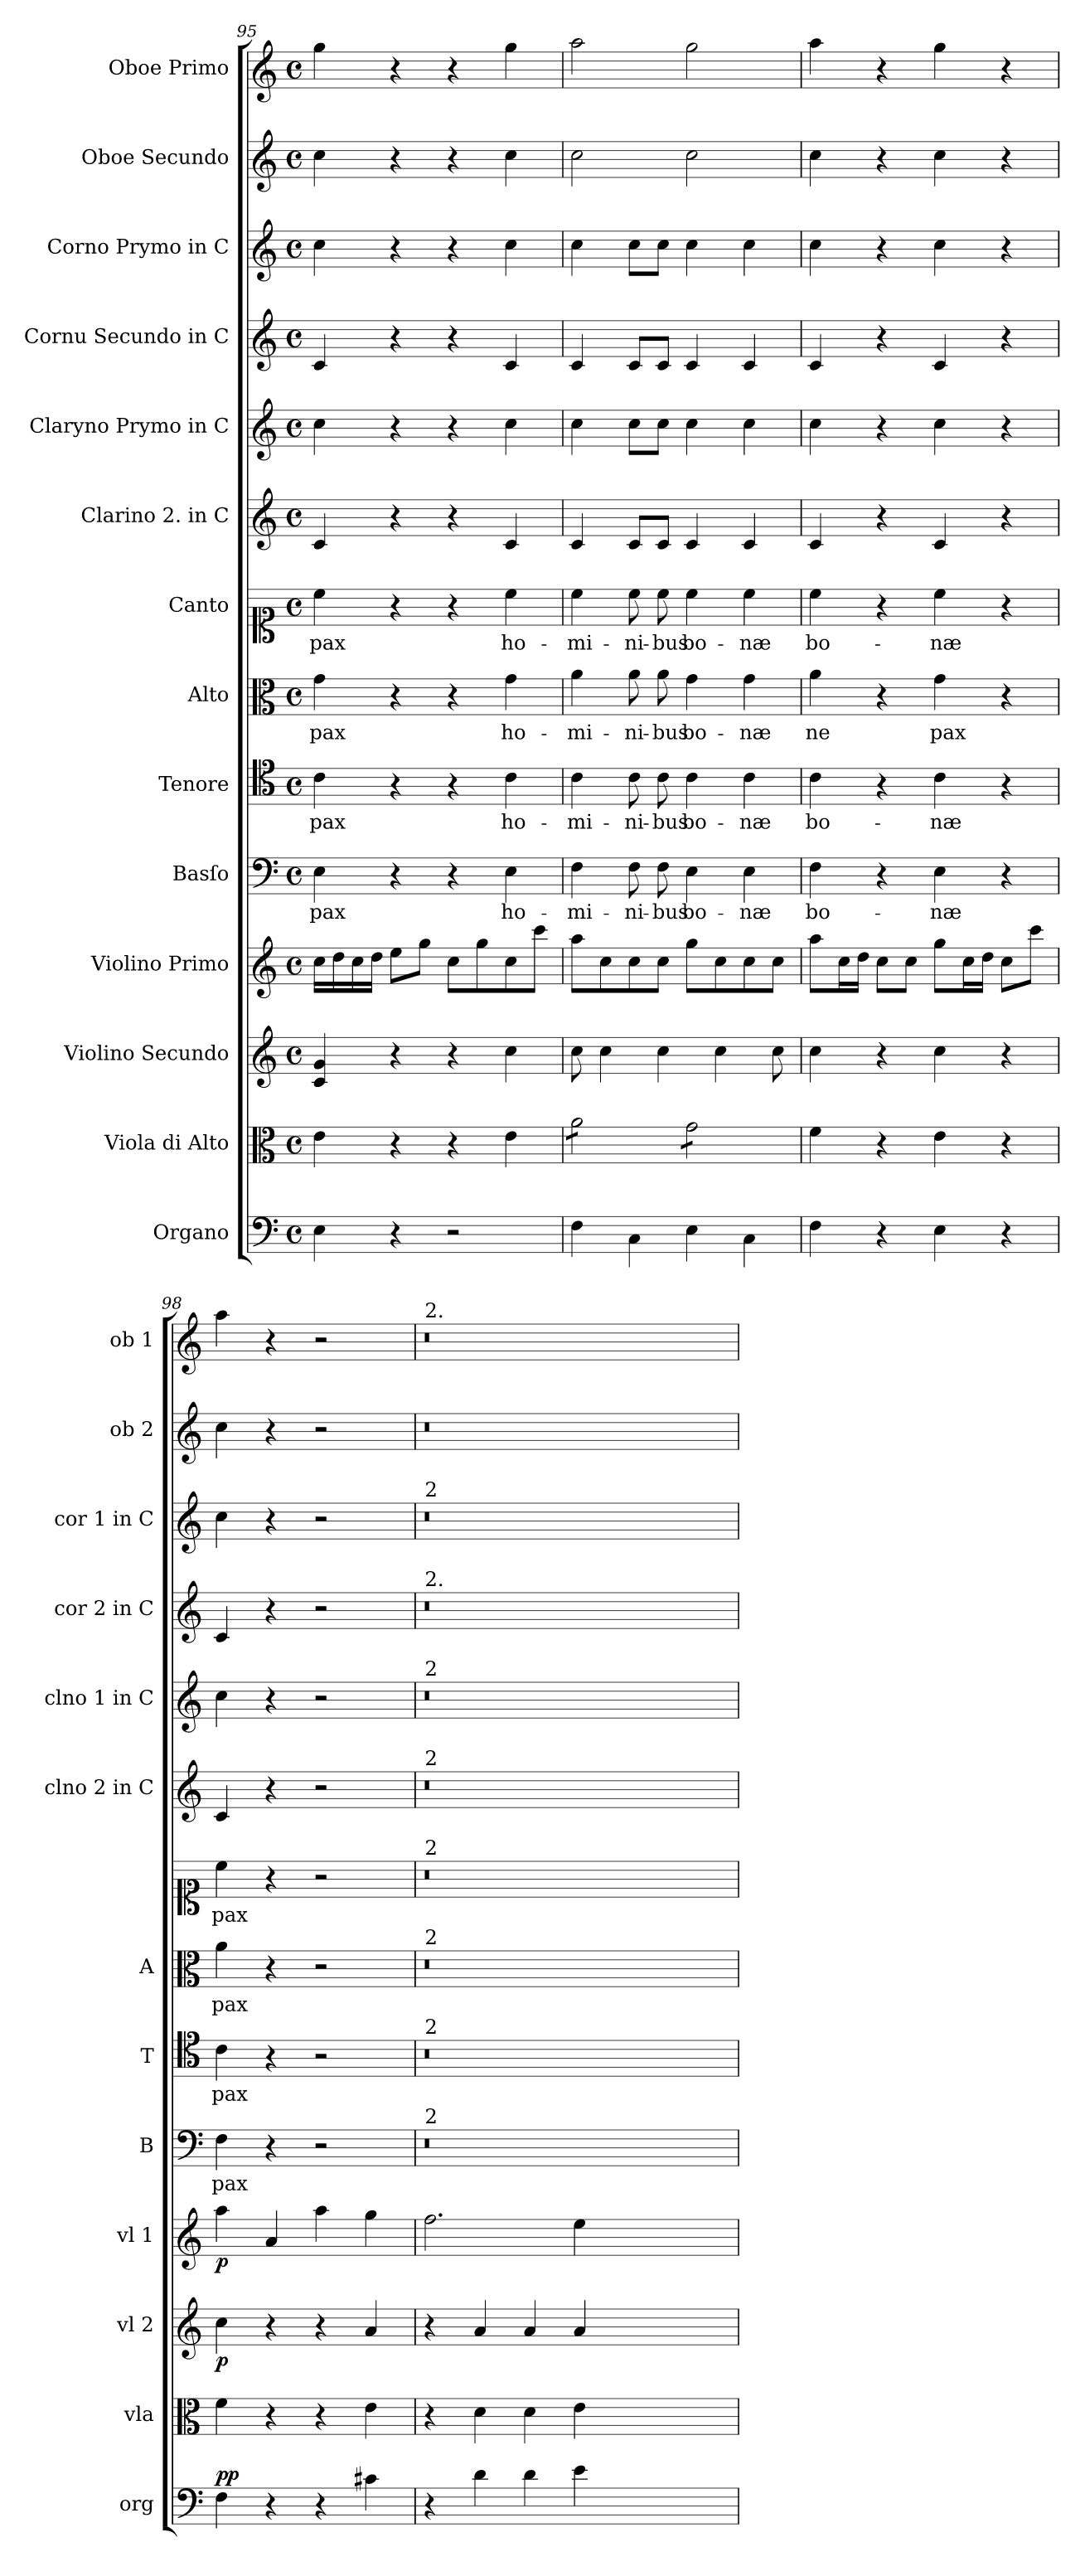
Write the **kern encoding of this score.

**kern	**dynam	**kern	**kern	**dynam	**kern	**dynam	**kern	**text	**kern	**text	**kern	**text	**kern	**text	**kern	**kern	**kern	**kern	**kern	**kern
*part14	*part14	*part13	*part12	*part12	*part11	*part11	*part10	*part10	*part9	*part9	*part8	*part8	*part7	*part7	*part6	*part5	*part4	*part3	*part2	*part1
*staff14	*staff14	*staff13	*staff12	*staff12	*staff11	*staff11	*staff10	*staff10	*staff9	*staff9	*staff8	*staff8	*staff7	*staff7	*staff6	*staff5	*staff4	*staff3	*staff2	*staff1
*I"Organo	*	*I"Viola di Alto	*I"Violino Secundo	*	*I"Violino Primo	*	*I"Basſo	*	*I"Tenore	*	*I"Alto	*	*I"Canto	*	*I"Clarino 2. in C	*I"Claryno Prymo in C	*I"Cornu Secundo in C	*I"Corno Prymo in C	*I"Oboe Secundo	*I"Oboe Primo
*I'org	*	*I'vla	*I'vl 2	*	*I'vl 1	*	*I'B	*	*I'T	*	*I'A	*	*	*	*I'clno 2 in C	*I'clno 1 in C	*I'cor 2 in C	*I'cor 1 in C	*I'ob 2	*I'ob 1
*clefF4	*	*clefC3	*clefG2	*	*clefG2	*	*clefF4	*	*clefC4	*	*clefC3	*	*clefC1	*	*clefG2	*clefG2	*clefG2	*clefG2	*clefG2	*clefG2
*k[]	*	*k[]	*k[]	*	*k[]	*	*k[]	*	*k[]	*	*k[]	*	*k[]	*	*k[]	*k[]	*k[]	*k[]	*k[]	*k[]
*C:	*	*C:	*C:	*	*C:	*	*C:	*	*C:	*	*C:	*	*C:	*	*C:	*C:	*C:	*C:	*C:	*C:
*M4/4	*	*M4/4	*M4/4	*	*M4/4	*	*M4/4	*	*M4/4	*	*M4/4	*	*M4/4	*	*M4/4	*M4/4	*M4/4	*M4/4	*M4/4	*M4/4
*met(c)	*	*met(c)	*met(c)	*	*met(c)	*	*met(c)	*	*met(c)	*	*met(c)	*	*met(c)	*	*met(c)	*met(c)	*met(c)	*met(c)	*met(c)	*met(c)
=95	=95	=95	=95	=95	=95	=95	=95	=95	=95	=95	=95	=95	=95	=95	=95	=95	=95	=95	=95	=95
4E\	.	4e\	4c/ 4g/	.	16cc\LL	.	4E\	pax	4c\	pax	4g\	pax	4cc\	pax	4c/	4cc\	4c/	4cc\	4cc\	4gg\
.	.	.	.	.	16dd\	.	.	.	.	.	.	.	.	.	.	.	.	.	.	.
.	.	.	.	.	16cc\	.	.	.	.	.	.	.	.	.	.	.	.	.	.	.
.	.	.	.	.	16dd\JJ	.	.	.	.	.	.	.	.	.	.	.	.	.	.	.
4r	.	4r	4r	.	8ee\L	.	4r	.	4r	.	4r	.	4r	.	4r	4r	4r	4r	4r	4r
.	.	.	.	.	8gg\J	.	.	.	.	.	.	.	.	.	.	.	.	.	.	.
2r	.	4r	4r	.	8cc\L	.	4r	.	4r	.	4r	.	4r	.	4r	4r	4r	4r	4r	4r
.	.	.	.	.	8gg\	.	.	.	.	.	.	.	.	.	.	.	.	.	.	.
.	.	4e\	4cc\	.	8cc\	.	4E\	ho-	4c\	ho-	4g\	ho-	4cc\	ho-	4c/	4cc\	4c/	4cc\	4cc\	4gg\
.	.	.	.	.	8ccc\J	.	.	.	.	.	.	.	.	.	.	.	.	.	.	.
=96	=96	=96	=96	=96	=96	=96	=96	=96	=96	=96	=96	=96	=96	=96	=96	=96	=96	=96	=96	=96
*	*	*tremolo	*	*	*	*	*	*	*	*	*	*	*	*	*	*	*	*	*	*
4F\	.	8a\L	8cc\	.	8aa\L	.	4F\	-mi-	4c\	-mi-	4a\	-mi-	4cc\	-mi-	4c/	4cc\	4c/	4cc\	2cc\	2aa\
.	.	8a\	4cc\	.	8cc\	.	.	.	.	.	.	.	.	.	.	.	.	.	.	.
4C\	.	8a\	.	.	8cc\	.	8F\	-ni-	8c\	-ni-	8a\	-ni-	8cc\	-ni-	8c/L	8cc\L	8c/L	8cc\L	.	.
.	.	8a\J	4cc\	.	8cc\J	.	8F\	-bus	8c\	-bus	8a\	-bus	8cc\	-bus	8c/J	8cc\J	8c/J	8cc\J	.	.
4E\	.	8g\L	.	.	8gg\L	.	4E\	bo-	4c\	bo-	4g\	bo-	4cc\	bo-	4c/	4cc\	4c/	4cc\	2cc\	2gg\
.	.	8g\	4cc\	.	8cc\	.	.	.	.	.	.	.	.	.	.	.	.	.	.	.
4C\	.	8g\	.	.	8cc\	.	4E\	-næ	4c\	-næ	4g\	-næ	4cc\	-næ	4c/	4cc\	4c/	4cc\	.	.
.	.	8g\J	8cc\	.	8cc\J	.	.	.	.	.	.	.	.	.	.	.	.	.	.	.
*	*	*Xtremolo	*	*	*	*	*	*	*	*	*	*	*	*	*	*	*	*	*	*
=97	=97	=97	=97	=97	=97	=97	=97	=97	=97	=97	=97	=97	=97	=97	=97	=97	=97	=97	=97	=97
4F\	.	4f\	4cc\	.	8aa\L	.	4F\	bo-	4c\	bo-	4a\	ne	4cc\	bo-	4c/	4cc\	4c/	4cc\	4cc\	4aa\
.	.	.	.	.	16cc\L	.	.	.	.	.	.	.	.	.	.	.	.	.	.	.
.	.	.	.	.	16dd\JJ	.	.	.	.	.	.	.	.	.	.	.	.	.	.	.
4r	.	4r	4r	.	8cc\L	.	4r	.	4r	.	4r	.	4r	.	4r	4r	4r	4r	4r	4r
.	.	.	.	.	8cc\J	.	.	.	.	.	.	.	.	.	.	.	.	.	.	.
4E\	.	4e\	4cc\	.	8gg\L	.	4E\	-næ	4c\	-næ	4g\	pax	4cc\	-næ	4c/	4cc\	4c/	4cc\	4cc\	4gg\
.	.	.	.	.	16cc\L	.	.	.	.	.	.	.	.	.	.	.	.	.	.	.
.	.	.	.	.	16dd\JJ	.	.	.	.	.	.	.	.	.	.	.	.	.	.	.
4r	.	4r	4r	.	8cc\L	.	4r	.	4r	.	4r	.	4r	.	4r	4r	4r	4r	4r	4r
.	.	.	.	.	8ccc\J	.	.	.	.	.	.	.	.	.	.	.	.	.	.	.
=98	=98	=98	=98	=98	=98	=98	=98	=98	=98	=98	=98	=98	=98	=98	=98	=98	=98	=98	=98	=98
!	!LO:DY:a	!	!	!	!	!	!	!	!	!	!	!	!	!	!	!	!	!	!	!
4F\	pp	4f\	4cc\	p	4aa\	p	4F\	pax	4c\	pax	4a\	pax	4cc\	pax	4c/	4cc\	4c/	4cc\	4cc\	4aa\
4r	.	4r	4r	.	4a/	.	4r	.	4r	.	4r	.	4r	.	4r	4r	4r	4r	4r	4r
4r	.	4r	4r	.	4aa\	.	2r	.	2r	.	2r	.	2r	.	2r	2r	2r	2r	2r	2r
4c#X\	.	4e\	4a/	.	4gg\	.	.	.	.	.	.	.	.	.	.	.	.	.	.	.
=99	=99	=99	=99	=99	=99	=99	=99	=99	=99	=99	=99	=99	=99	=99	=99	=99	=99	=99	=99	=99
!	!	!	!	!	!	!	!	!	!	!	!	!	!	!	!	!	!	!	!	!LO:TX:a:t=2.
!	!	!	!	!	!	!	!	!	!	!	!	!	!	!	!	!	!	!LO:TX:a:t=2	!	!
!	!	!	!	!	!	!	!	!	!	!	!	!	!	!	!	!	!LO:TX:a:t=2.	!	!	!
!	!	!	!	!	!	!	!	!	!	!	!	!	!	!	!	!LO:TX:a:t=2	!	!	!	!
!	!	!	!	!	!	!	!	!	!	!	!	!	!	!	!LO:TX:a:t=2	!	!	!	!	!
!	!	!	!	!	!	!	!	!	!	!	!	!	!LO:TX:a:t=2	!	!	!	!	!	!	!
!	!	!	!	!	!	!	!	!	!	!	!LO:TX:a:t=2	!	!	!	!	!	!	!	!	!
!	!	!	!	!	!	!	!	!	!LO:TX:a:t=2	!	!	!	!	!	!	!	!	!	!	!
!	!	!	!	!	!	!	!LO:TX:a:t=2	!	!	!	!	!	!	!	!	!	!	!	!	!
4r	.	4r	4r	.	2.ff\	.	0r	.	0r	.	0r	.	0r	.	0r	0r	0r	0r	0r	0r
4d\	.	4d\	4a/	.	.	.	.	.	.	.	.	.	.	.	.	.	.	.	.	.
4d\	.	4d\	4a/	.	.	.	.	.	.	.	.	.	.	.	.	.	.	.	.	.
4e\	.	4e\	4a/	.	4ee\	.	.	.	.	.	.	.	.	.	.	.	.	.	.	.
1ryy	.	1ryy	1ryy	.	1ryy	.	.	.	.	.	.	.	.	.	.	.	.	.	.	.
=	=	=	=	=	=	=	=	=	=	=	=	=	=	=	=	=	=	=	=	=
*-	*-	*-	*-	*-	*-	*-	*-	*-	*-	*-	*-	*-	*-	*-	*-	*-	*-	*-	*-	*-
